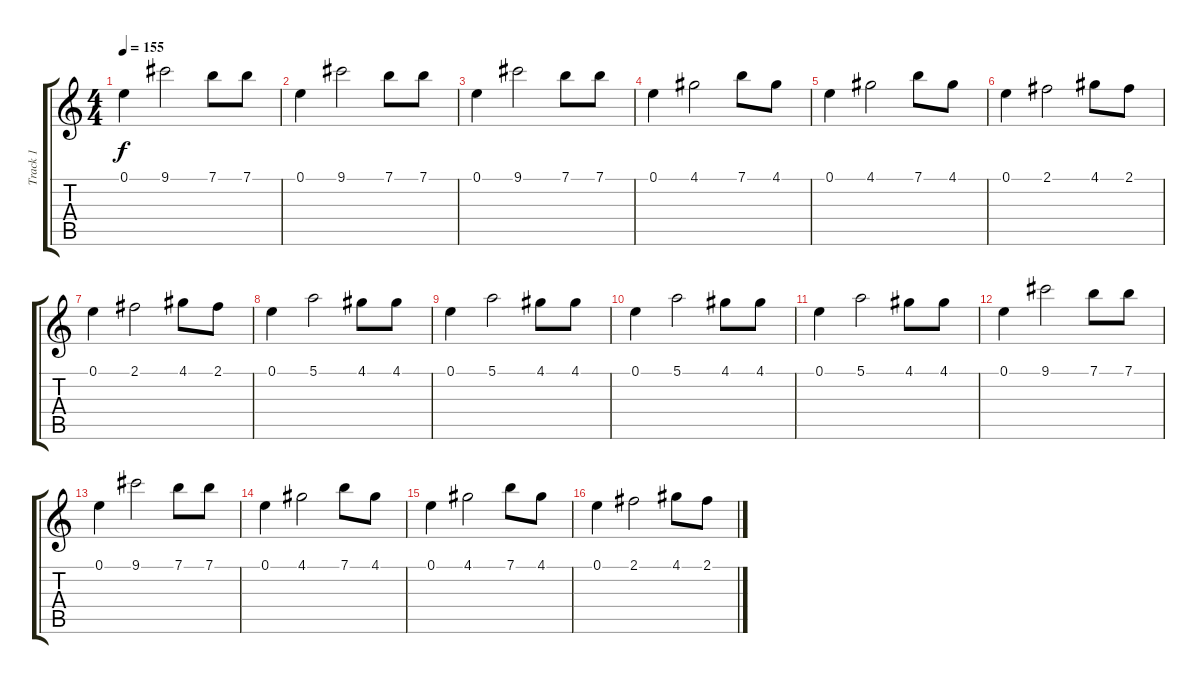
\track ("Track 1" "Track 1") {instrument overdrivenguitar}
\staff {score tabs}
\tuning (E4 B3 G3 D3 A2 E2) {hide}
\ts (4 4)
\tempo 155
\clef g2
\ks c
0.1.4{dy f} 9.1.2 7.1.8 7.1.8 |
0.1.4 9.1.2 7.1.8 7.1.8 |
0.1.4 9.1.2 7.1.8 7.1.8 |
0.1.4 4.1.2 7.1.8 4.1.8 |
0.1.4 4.1.2 7.1.8 4.1.8 |
0.1.4 2.1.2 4.1.8 2.1.8 |
0.1.4 2.1.2 4.1.8 2.1.8 |
0.1.4 5.1.2 4.1.8 4.1.8 |
0.1.4 5.1.2 4.1.8 4.1.8 |
0.1.4 5.1.2 4.1.8 4.1.8 |
0.1.4 5.1.2 4.1.8 4.1.8 |
0.1.4 9.1.2 7.1.8 7.1.8 |
0.1.4 9.1.2 7.1.8 7.1.8 |
0.1.4 4.1.2 7.1.8 4.1.8 |
0.1.4 4.1.2 7.1.8 4.1.8 |
0.1.4 2.1.2 4.1.8 2.1.8
